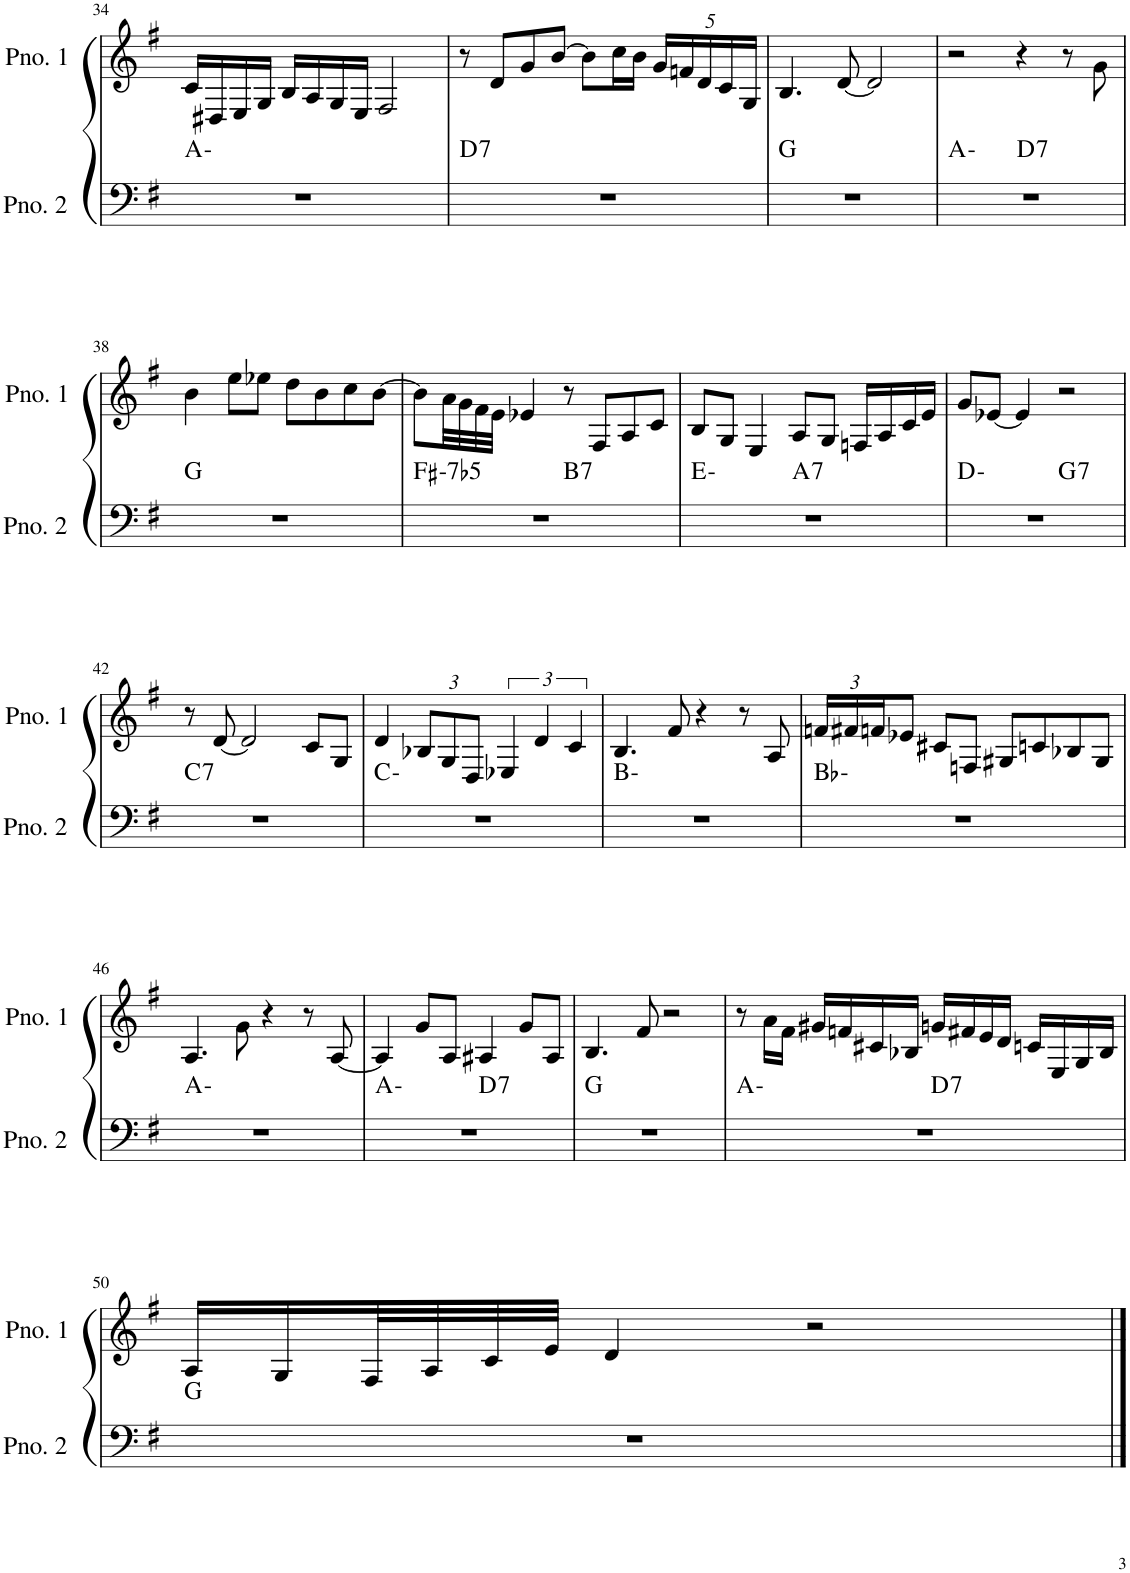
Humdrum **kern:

**kern	**harte	**kern
*part2	*part2	*part1
*staff2	*	*staff1
*I"ピアノ 2	*	*I"ピアノ 1
!!LO:PB:g=z
*clefF4	*	*clefG2
*k[f#]	*	*k[f#]
*M4/4	*	*M4/4
=34	=34	=34
1r	A:min	16c/LL
.	.	16D#X/
.	.	16E/
.	.	16G/JJ
.	.	16B/LL
.	.	16A/
.	.	16G/
.	.	16E/JJ
.	.	2F#/
=35	=35	=35
!	!LO:H:kt=7	!
1r	D:7	8r
.	.	8d/L
.	.	8g/
.	.	[8b/J
.	.	8b\L]
.	.	16cc\L
.	.	16b\JJ
*	*	*Xbrackettup
.	.	20g/LL
.	.	20fn/
.	.	20d/
.	.	20c/
.	.	20G/JJ
=36	=36	=36
1r	G:maj	4.B/
.	.	[8d/
.	.	2d/]
=37	=37	=37
*^	*	*
1r	2ryy	A:min	2r
!	!	!LO:H:kt=7	!
.	2ryy	D:7	4r
.	.	.	8r
.	.	.	8g\
*v	*v	*	*
!!LO:LB:g=z
=38	=38	=38
1r	G:maj	4b\
.	.	8ee\L
.	.	8ee-X\J
.	.	8dd\L
.	.	8b\
.	.	8cc\
.	.	[8b\J
=39	=39	=39
!	!LO:H:kt=-7b5	!
*^	*	*
1r	2ryy	F#:hdim7	8b\L]
.	.	.	32a\LL
.	.	.	32g\
.	.	.	32f#\
.	.	.	32e\JJJ
.	.	.	4e-X/
!	!	!LO:H:kt=7	!
.	2ryy	B:7	8r
.	.	.	8F#/L
.	.	.	8A/
.	.	.	8c/J
=40	=40	=40	=40
1r	2ryy	E:min	8B/L
.	.	.	8G/J
.	.	.	4E/
!	!	!LO:H:kt=7	!
.	2ryy	A:7	8A/L
.	.	.	8G/J
.	.	.	16Fn/LL
.	.	.	16A/
.	.	.	16c/
.	.	.	16e/JJ
=41	=41	=41	=41
1r	2ryy	D:min	8g/L
.	.	.	[8e-X/J
.	.	.	4e-/]
!	!	!LO:H:kt=7	!
.	2ryy	G:7	2r
!!LO:LB:g=z
=42	=42	=42	=42
!	!	!LO:H:kt=7	!
*v	*v	*	*
1r	C:7	8r
.	.	[8d/
.	.	2d/]
.	.	8c/L
.	.	8G/J
=43	=43	=43
1r	C:min	4d/
.	.	12B-X/L
.	.	12G/
.	.	12D/J
*	*	*brackettup
.	.	6E-X/
.	.	6d/
.	.	6c/
=44	=44	=44
1r	B:min	4.B/
.	.	8f#/
.	.	4r
.	.	8r
.	.	8A/
=45	=45	=45
*	*	*Xbrackettup
1r	Bb:min	24fn/LL
.	.	24f#X/
.	.	24fn/J
.	.	8e-X/J
.	.	8c#X/L
.	.	8Fn/J
.	.	8G#X/L
.	.	8cn/
.	.	8B-X/
.	.	8G#/J
!!LO:LB:g=z
=46	=46	=46
1r	A:min	4.A/
.	.	8g\
.	.	4r
.	.	8r
.	.	[8A/
=47	=47	=47
*^	*	*
1r	2ryy	A:min	4A/]
.	.	.	8g/L
.	.	.	8A/J
!	!	!LO:H:kt=7	!
.	2ryy	D:7	4A#X/
.	.	.	8g/L
.	.	.	8A#/J
*v	*v	*	*
=48	=48	=48
1r	G:maj	4.B/
.	.	8f#/
.	.	2r
=49	=49	=49
*^	*	*
1r	2ryy	A:min	8r
.	.	.	16a\LL
.	.	.	16f#\JJ
.	.	.	16g#X/LL
.	.	.	16fn/
.	.	.	16c#X/
.	.	.	16B-X/JJ
!	!	!LO:H:kt=7	!
.	2ryy	D:7	16gn/LL
.	.	.	16f#X/
.	.	.	16e/
.	.	.	16d/JJ
.	.	.	16cn/LL
.	.	.	16E/
.	.	.	16G/
.	.	.	16B-/JJ
*v	*v	*	*
!!LO:LB:g=z
=50	=50	=50
1r	G:maj	16A/LL
.	.	16G/
.	.	32F#/L
.	.	32A/
.	.	32c/
.	.	32e/JJJ
.	.	4d/
.	.	2r
==	==	==
*-	*-	*-
